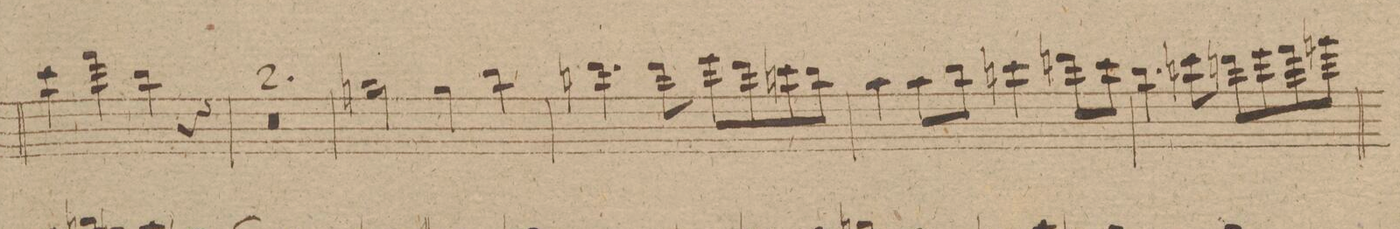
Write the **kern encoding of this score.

**kern	**dynam
*I"Flauto 1mo	*
*clefG2	*
*k[f#c#g#d#]	*
*met(c)	*
*M4/4	*
4ccc#\	.
4fff#\	.
4ddd#\	.
4r	.
=239	=239
0r	.
=240	=240
=241	=241
2ggn\	.
4gg\	.
4bb\	.
=242	=242
4.dddn\	.
8ddd\	.
8eee\L	.
8ddd\	.
8cccn\	.
8bb\J	.
=243	=243
4aa\	.
8aa\L	.
8bb\J	.
4cccn\	.
8dddn\L	.
8ccc\J	.
=244	=244
4.bb\	.
8cccn\	.
8dddn\L	.
8eee\	.
8fff#\	.
8gggn\J	.
=245	=245
*-	*-
